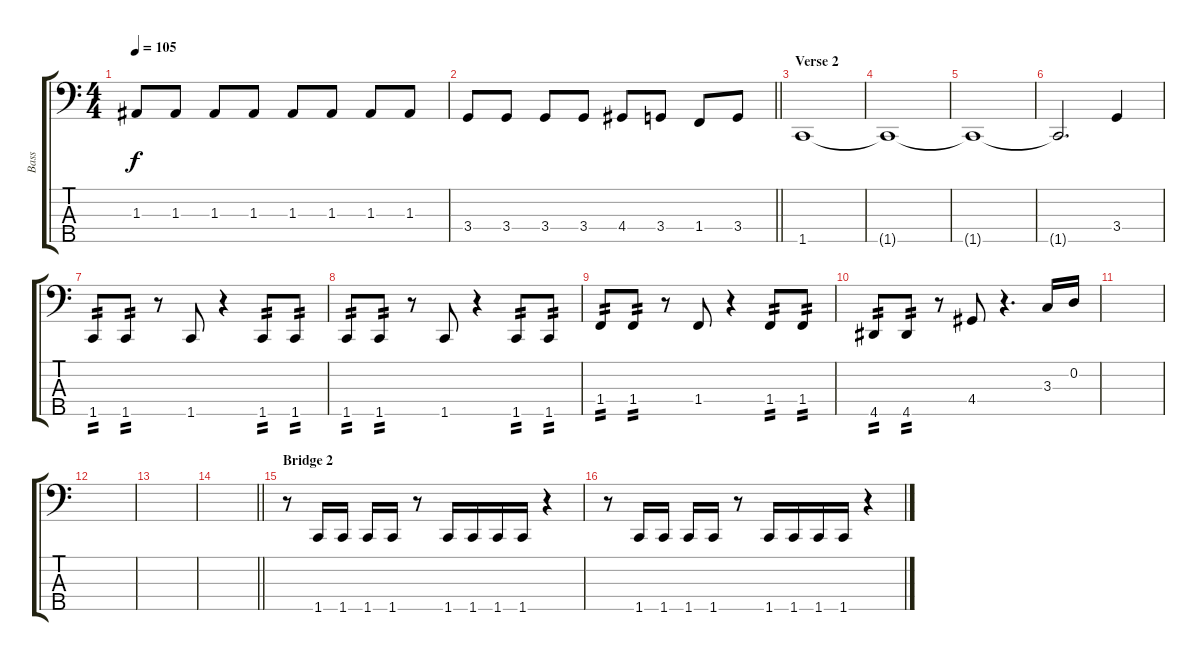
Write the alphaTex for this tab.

\track ("Bass" "Bass") {instrument electricbasspick}
\staff {score tabs}
\tuning (G2 D2 A1 E1 B0) {hide}
\ts (4 4)
\tempo 105
\clef f4
\ks c
1.3.8{dy f} 1.3.8 1.3.8 1.3.8 1.3.8 1.3.8 1.3.8 1.3.8 |
\barLineRight lightlight
3.4.8 3.4.8 3.4.8 3.4.8 4.4.8 3.4.8 1.4.8 3.4.8 |
\section ("" "Verse 2")
1.5.1 |
1.5{t}.1 |
1.5{t}.1 |
1.5{t}.2{d} 3.4.4 |
1.5.8{tp 2} 1.5.8{tp 2} r.8 1.5.8 r.4 1.5.8{tp 2} 1.5.8{tp 2} |
1.5.8{tp 2} 1.5.8{tp 2} r.8 1.5.8 r.4 1.5.8{tp 2} 1.5.8{tp 2} |
1.4.8{tp 2} 1.4.8{tp 2} r.8 1.4.8 r.4 1.4.8{tp 2} 1.4.8{tp 2} |
4.5.8{tp 2} 4.5.8{tp 2} r.8 4.4.8 r.4{d} 3.3.16 0.2.16 |
|
|
|
\barLineRight lightlight
|
\section ("" "Bridge 2")
r.8 1.5.16 1.5.16 1.5.16 1.5.16 r.8 1.5.16 1.5.16 1.5.16 1.5.16 r.4 |
r.8 1.5.16 1.5.16 1.5.16 1.5.16 r.8 1.5.16 1.5.16 1.5.16 1.5.16 r.4
